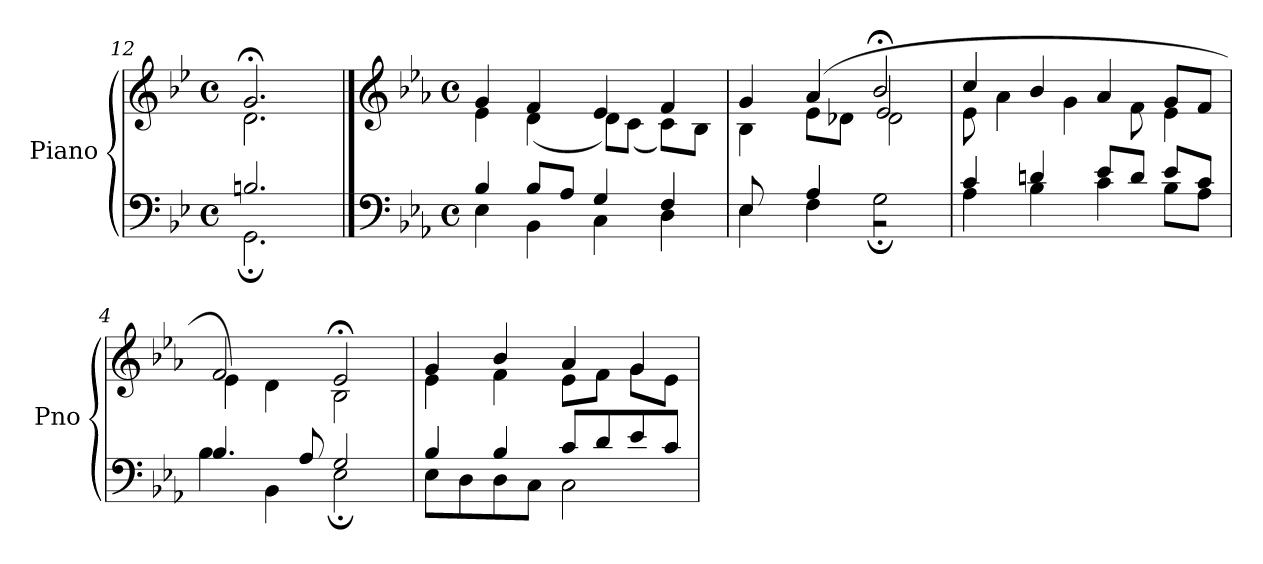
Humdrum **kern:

**kern	**kern
*part1	*part1
*staff2	*staff1
*I"Piano	*
*I'Pno	*
*clefF4	*clefG2
*k[b-e-]	*k[b-e-]
*M4/4	*M4/4
*met(c)	*met(c)
=12	=12
*^	*^
2.Bn/	2.GG;\	2.g;</	2.d\
==1	==1	==1	==1
*clefF4	*	*clefG2	*
*k[b-e-a-]	*	*k[b-e-a-]	*
*M4/4	*	*M4/4	*
*met(c)	*	*met(c)	*
4B-/	4E-\	4g/	4e-\
8B-/L	4BB-\	4f/	(<4d\
8A-/J	.	.	.
4G/	4C\	4e-/	8d\L)
.	.	.	(<8c\J
4F/	4D\	4f/	8c\L)
.	.	.	8B-\J
=2	=2	=2	=2
*	*^	*^	*^
8E-/L	4E-\	4ryy	4g/	4B-\	4ryy	8ryy
8ryy	.	.	.	.	.	(<8e-\J
4ryy	4F\	4A-/	(4a-/	4ryy	8e-\L	2.ryy
.	.	.	.	.	8d-X\J	.
2ryy	2G;\	2r	2b-;</	2e-/	2d-\	.
*	*v	*v	*	*	*	*
*	*	*	*v	*v	*v
=3	=3	=3	=3
4c/	4A-\	4cc/	8e-\
.	.	.	4a-\
4dn/	4B-\	4b-/	.
.	.	.	4g\
8e-/L	4c\	4a-/	.
8d/J	.	.	8f\
8e-/L	8B-\L	8g/L	4e-\
8c/J	8A-\J	8f/J	.
=4	=4	=4	=4
4.B-/	4B-\	2f/	4e-\)
.	4BB-\	.	4d\
8A-/	.	.	.
2G/	2E-;\	2e-;</	2B-\
=5	=5	=5	=5
4B-/	8E-\L	4g/	4e-\
.	8D\	.	.
4B-/	8D\	4b-/	4f\
.	8C\J	.	.
8c/L	2C\	4a-/	8e-\L
8d/	.	.	8f\J
8e-/	.	4g/	8g\L
8c/J	.	.	8e-\J
*v	*v	*	*
*	*v	*v
=	=
*-	*-
